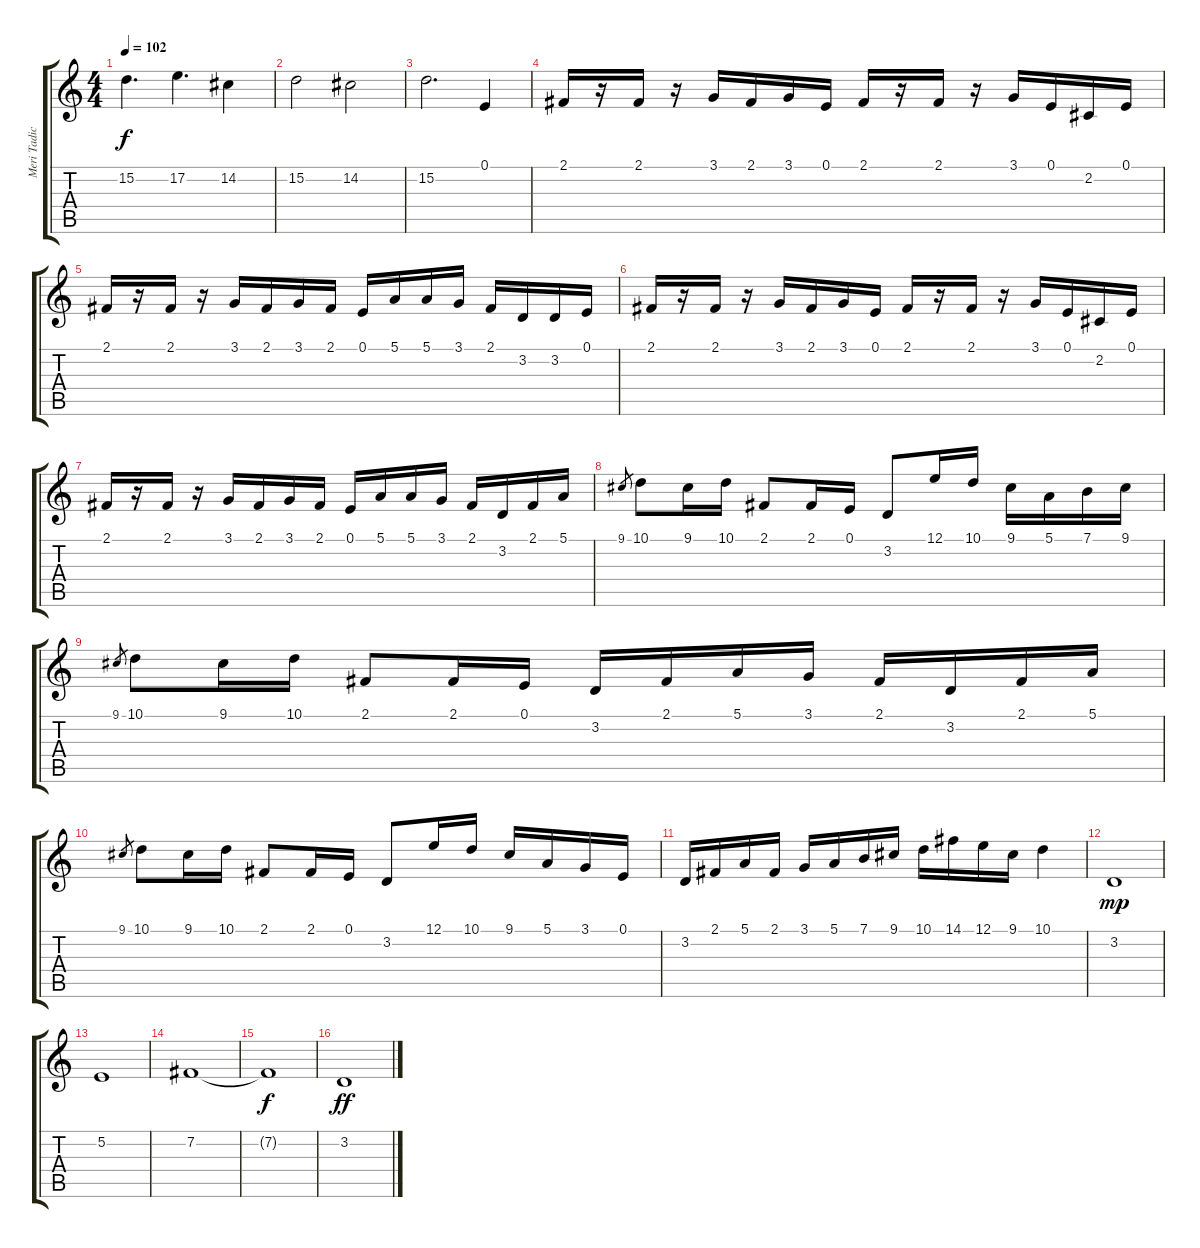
\track ("Meri Tadic" "Meri Tadic") {instrument fiddle}
\staff {score tabs}
\tuning (E4 B3 G3 D3 A2 E2) {hide}
\ts (4 4)
\tempo 102
\clef g2
\ks c
15.2.4{d dy f} 17.2.4{d} 14.2.4 |
15.2.2 14.2.2 |
15.2.2{d} 0.1.4 |
2.1.16 r.16 2.1.16 r.16 3.1.16 2.1.16 3.1.16 0.1.16 2.1.16 r.16 2.1.16 r.16 3.1.16 0.1.16 2.2.16 0.1.16 |
2.1.16 r.16 2.1.16 r.16 3.1.16 2.1.16 3.1.16 2.1.16 0.1.16 5.1.16 5.1.16 3.1.16 2.1.16 3.2.16 3.2.16 0.1.16 |
2.1.16 r.16 2.1.16 r.16 3.1.16 2.1.16 3.1.16 0.1.16 2.1.16 r.16 2.1.16 r.16 3.1.16 0.1.16 2.2.16 0.1.16 |
2.1.16 r.16 2.1.16 r.16 3.1.16 2.1.16 3.1.16 2.1.16 0.1.16 5.1.16 5.1.16 3.1.16 2.1.16 3.2.16 2.1.16 5.1.16 |
9.1.8{gr} 10.1.8 9.1.16 10.1.16 2.1.8 2.1.16 0.1.16 3.2.8 12.1.16 10.1.16 9.1.16 5.1.16 7.1.16 9.1.16 |
9.1.8{gr} 10.1.8 9.1.16 10.1.16 2.1.8 2.1.16 0.1.16 3.2.16 2.1.16 5.1.16 3.1.16 2.1.16 3.2.16 2.1.16 5.1.16 |
9.1.8{gr} 10.1.8 9.1.16 10.1.16 2.1.8 2.1.16 0.1.16 3.2.8 12.1.16 10.1.16 9.1.16 5.1.16 3.1.16 0.1.16 |
3.2.16 2.1.16 5.1.16 2.1.16 3.1.16 5.1.16 7.1.16 9.1.16 10.1.16 14.1.16 12.1.16 9.1.16 10.1.4 |
3.2.1{dy mp} |
5.2.1 |
7.2.1 |
7.2{t}.1{dy f} |
3.2.1{dy ff}
